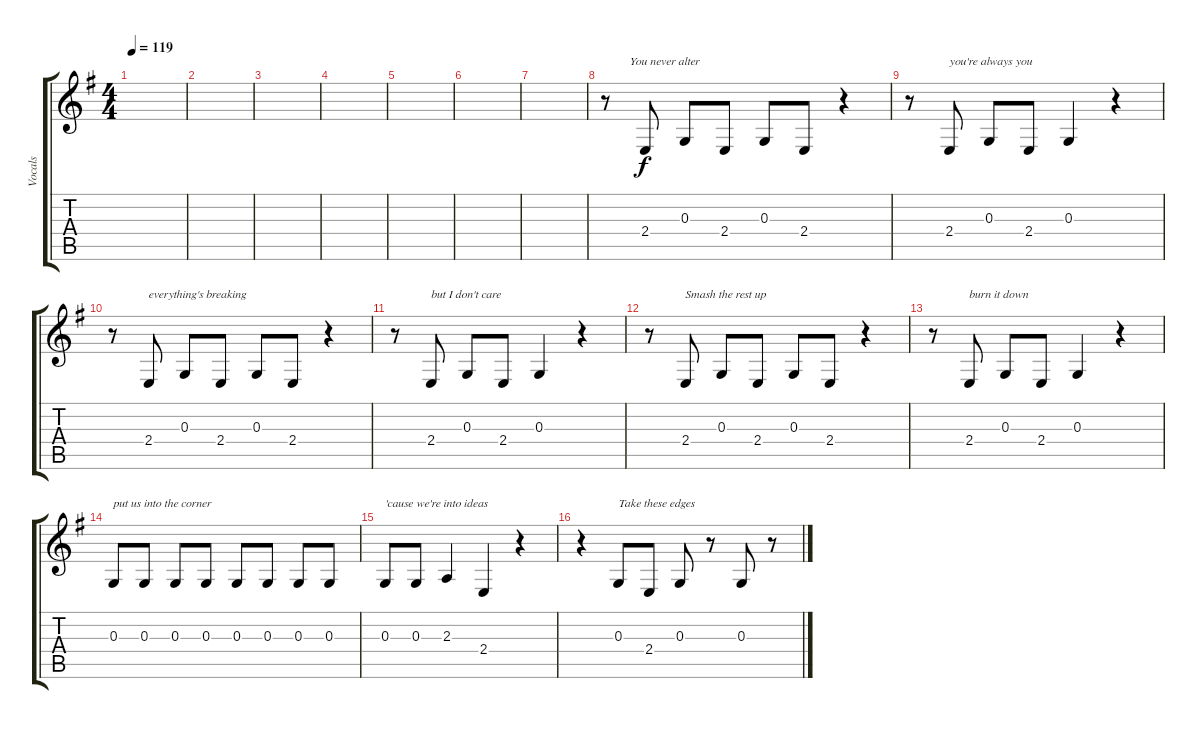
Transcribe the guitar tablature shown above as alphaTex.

\track ("Vocals" "Vocals") {instrument oboe}
\staff {score tabs}
\tuning (E4 B3 G3 D3 A2 E2) {hide}
\ts (4 4)
\tempo 119
\clef g2
\ks g
|
|
|
|
|
|
|
r.8{txt "        You never alter"} 2.4.8 0.3.8 2.4.8 0.3.8 2.4.8 r.4 |
r.8 2.4.8{txt "you're always you"} 0.3.8 2.4.8 0.3.4 r.4 |
r.8 2.4.8{txt "everything's breaking"} 0.3.8 2.4.8 0.3.8 2.4.8 r.4 |
r.8 2.4.8{txt "but I don't care"} 0.3.8 2.4.8 0.3.4 r.4 |
r.8 2.4.8{txt "Smash the rest up"} 0.3.8 2.4.8 0.3.8 2.4.8 r.4 |
r.8 2.4.8{txt "burn it down"} 0.3.8 2.4.8 0.3.4 r.4 |
0.3.8{txt "put us into the corner"} 0.3.8 0.3.8 0.3.8 0.3.8 0.3.8 0.3.8 0.3.8 |
0.3.8{txt "'cause we're into ideas"} 0.3.8 2.3.4 2.4.4 r.4 |
r.4 0.3.8{txt "Take these edges"} 2.4.8 0.3.8 r.8 0.3.8 r.8
